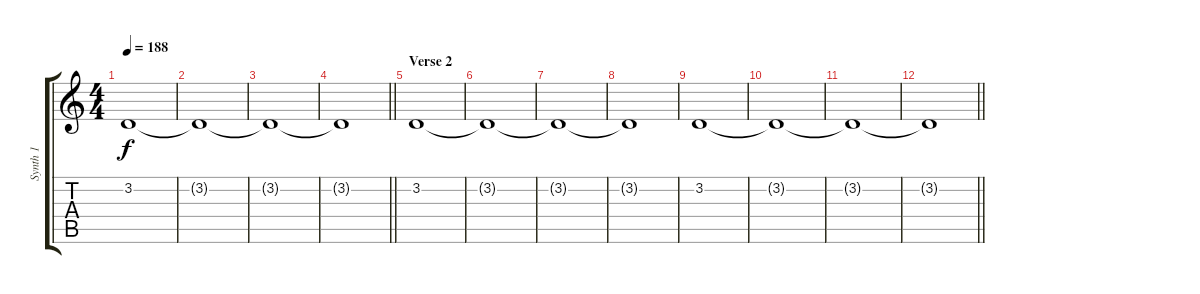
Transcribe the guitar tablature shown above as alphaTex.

\track ("Synth 1" "Synth 1") {instrument synthstrings2}
\staff {score tabs}
\tuning (E4 B3 G3 D3 A2 E2) {hide}
\ts (4 4)
\tempo 188
\clef g2
\ks c
3.2.1{dy f} |
3.2{t}.1 |
3.2{t}.1 |
\barLineRight lightlight
3.2{t}.1 |
\section ("" "Verse 2")
3.2.1 |
3.2{t}.1 |
3.2{t}.1 |
3.2{t}.1 |
3.2.1 |
3.2{t}.1 |
3.2{t}.1 |
\barLineRight lightlight
3.2{t}.1
